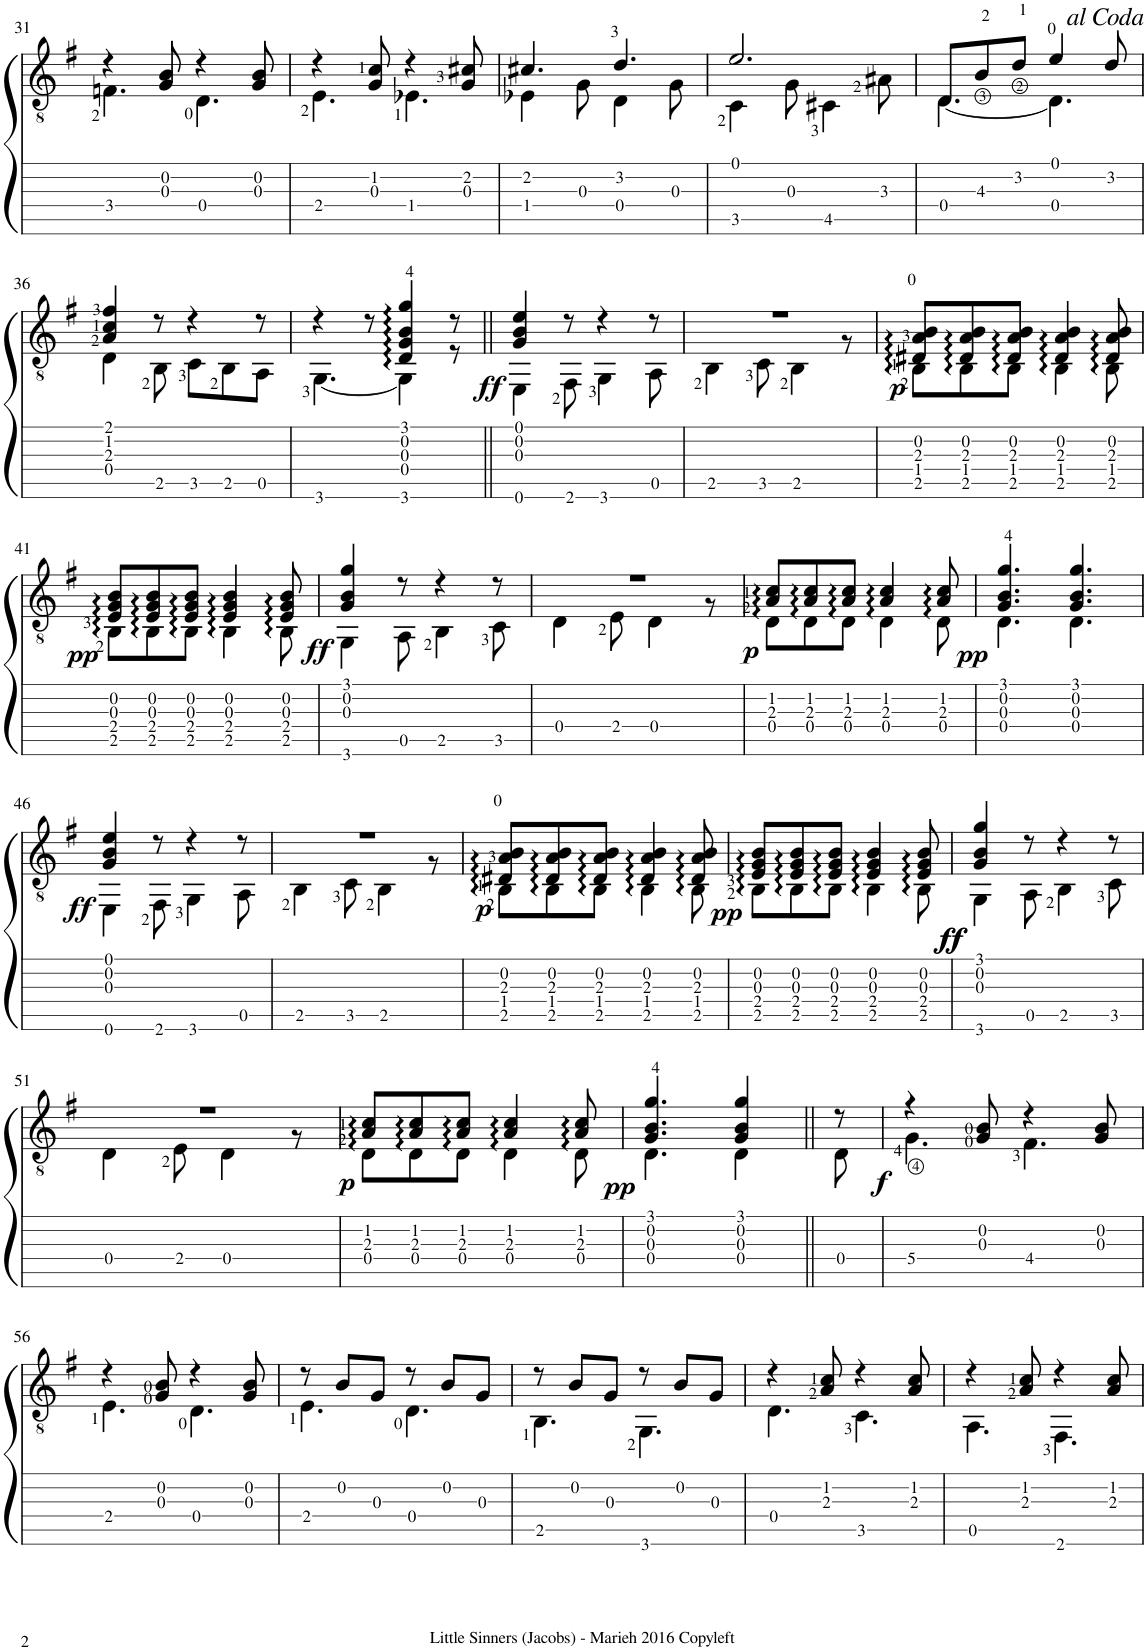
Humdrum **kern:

**kern	**kern	**dynam
*part2	*part1	*part1
*staff2	*staff1	*staff1
*I"Guitare classique [Tablature]	*I"Guitare classique	*
!!LO:PB:g=z
*	*clefGv2	*
*k[f#]	*k[f#]	*
*M6/8	*M6/8	*
=31	=31	=31
*^	*^	*
4r	4.Fn	4r	4.Fn\	.
8G 8B	.	8G/ 8B/	.	.
4r	4.D	4r	4.D\	.
8G 8B	.	8G/ 8B/	.	.
=32	=32	=32	=32	=32
4r	4.E	4r	4.E\	.
8G 8c	.	8G/ 8c/	.	.
4r	4.E-X	4r	4.E-X\	.
8G 8c#X	.	8G/ 8c#X/	.	.
=33	=33	=33	=33	=33
4.c#X	4E-X	4.c#X/	4E-X\	.
.	8G	.	8G\	.
4.d	4D	4.d/	4D\	.
.	8G	.	8G\	.
=34	=34	=34	=34	=34
2.e	4C	2.e/	4C\	.
.	8G	.	8G\	.
.	4C#X	.	4C#X\	.
.	8A#X	.	8A#X\	.
=35	=35	=35	=35	=35
8DL	[4.D	8D/L	[4.D\	.
8B	.	8B/	.	.
8dJ	.	8d/J	.	.
4e	4.D]	4e/	4.D\]	.
8d	.	8d/	.	.
!!LO:LB:g=z	!!
=36	=36	=36	=36	=36
4A 4c 4f#	4D	4A/ 4c/ 4f#/	4D\	.
8r	8BB	8r	8BB\	.
4r	8CL	4r	8C\L	.
.	8BB	.	8BB\	.
8r	8AAJ	8r	8AA\J	.
=37	=37	=37	=37	=37
4r	[4.GG	4r	[4.GG\	.
8r	.	8r	.	.
4D 4G 4B 4g	4GG]	4D/ 4G/ 4B/ 4g/	4GG\]	.
8r	8r	8r	8r	.
=38||	=38||	=38||	=38||	=38||
!	!	!	!	!LO:DY:b
4G 4B 4e	4EE	4G/ 4B/ 4e/	4EE\	ff
8r	8FF#	8r	8FF#\	.
4r	4GG	4r	4GG\	.
8r	8AA	8r	8AA\	.
=39	=39	=39	=39	=39
2.r	4BB	2.r	4BB\	.
.	8C	.	8C\	.
.	4BB	.	4BB\	.
.	8r	.	8r	.
=40	=40	=40	=40	=40
!	!	!	!	!LO:DY:b
8D#X\ 8A\ 8B\L	8BBL	8D#X/ 8A/ 8B/L	8BB\L	p
8D#\ 8A\ 8B\	8BB	8D#/ 8A/ 8B/	8BB\	.
8D#\ 8A\ 8B\J	8BBJ	8D#/ 8A/ 8B/J	8BB\J	.
4D# 4A 4B	4BB	4D#/ 4A/ 4B/	4BB\	.
8D# 8A 8B	8BB	8D#/ 8A/ 8B/	8BB\	.
!!LO:LB:g=z	!!
=41	=41	=41	=41	=41
!	!	!	!	!LO:DY:b
8E\ 8G\ 8B\L	8BBL	8E/ 8G/ 8B/L	8BB\L	pp
8E\ 8G\ 8B\	8BB	8E/ 8G/ 8B/	8BB\	.
8E\ 8G\ 8B\J	8BBJ	8E/ 8G/ 8B/J	8BB\J	.
4E 4G 4B	4BB	4E/ 4G/ 4B/	4BB\	.
8E 8G 8B	8BB	8E/ 8G/ 8B/	8BB\	.
=42	=42	=42	=42	=42
!	!	!	!	!LO:DY:b
4G 4B 4g	4GG	4G/ 4B/ 4g/	4GG\	ff
8r	8AA	8r	8AA\	.
4r	4BB	4r	4BB\	.
8r	8C	8r	8C\	.
=43	=43	=43	=43	=43
2.r	4D	2.r	4D\	.
.	8E	.	8E\	.
.	4D	.	4D\	.
.	8r	.	8r	.
=44	=44	=44	=44	=44
!	!	!	!	!LO:DY:b
8A\ 8c\L	8DL	8A/ 8c/L	8D\L	p
8A\ 8c\	8D	8A/ 8c/	8D\	.
8A\ 8c\J	8DJ	8A/ 8c/J	8D\J	.
4A 4c	4D	4A/ 4c/	4D\	.
8A 8c	8D	8A/ 8c/	8D\	.
=45	=45	=45	=45	=45
!	!	!	!	!LO:DY:b
4.G 4.B 4.g	4.D	4.G/ 4.B/ 4.g/	4.D\	pp
4.G 4.B 4.g	4.D	4.G/ 4.B/ 4.g/	4.D\	.
!!LO:LB:g=z	!!
=46	=46	=46	=46	=46
!	!	!	!	!LO:DY:b
4G 4B 4e	4EE	4G/ 4B/ 4e/	4EE\	ff
8r	8FF#	8r	8FF#\	.
4r	4GG	4r	4GG\	.
8r	8AA	8r	8AA\	.
=47	=47	=47	=47	=47
2.r	4BB	2.r	4BB\	.
.	8C	.	8C\	.
.	4BB	.	4BB\	.
.	8r	.	8r	.
=48	=48	=48	=48	=48
!	!	!	!	!LO:DY:b
8D#X\ 8A\ 8B\L	8BBL	8D#X/ 8A/ 8B/L	8BB\L	p
8D#\ 8A\ 8B\	8BB	8D#/ 8A/ 8B/	8BB\	.
8D#\ 8A\ 8B\J	8BBJ	8D#/ 8A/ 8B/J	8BB\J	.
4D# 4A 4B	4BB	4D#/ 4A/ 4B/	4BB\	.
8D# 8A 8B	8BB	8D#/ 8A/ 8B/	8BB\	.
=49	=49	=49	=49	=49
!	!	!	!	!LO:DY:b
8E\ 8G\ 8B\L	8BBL	8E/ 8G/ 8B/L	8BB\L	pp
8E\ 8G\ 8B\	8BB	8E/ 8G/ 8B/	8BB\	.
8E\ 8G\ 8B\J	8BBJ	8E/ 8G/ 8B/J	8BB\J	.
4E 4G 4B	4BB	4E/ 4G/ 4B/	4BB\	.
8E 8G 8B	8BB	8E/ 8G/ 8B/	8BB\	.
=50	=50	=50	=50	=50
!	!	!	!	!LO:DY:b
!	!	!	!	!LO:DY:n=1:b
4G 4B 4g	4GG	4G/ 4B/ 4g/	4GG\	ff ff
8r	8AA	8r	8AA\	.
4r	4BB	4r	4BB\	.
8r	8C	8r	8C\	.
!!LO:LB:g=z	!!
=51	=51	=51	=51	=51
2.r	4D	2.r	4D\	.
.	8E	.	8E\	.
.	4D	.	4D\	.
.	8r	.	8r	.
=52	=52	=52	=52	=52
!	!	!	!	!LO:DY:b
8A\ 8c\L	8DL	8A/ 8c/L	8D\L	p
8A\ 8c\	8D	8A/ 8c/	8D\	.
8A\ 8c\J	8DJ	8A/ 8c/J	8D\J	.
4A 4c	4D	4A/ 4c/	4D\	.
8A 8c	8D	8A/ 8c/	8D\	.
=53	=53	=53	=53	=53
!	!	!	!	!LO:DY:b
4.G 4.B 4.g	4.D	4.G/ 4.B/ 4.g/	4.D\	pp
4G 4B 4g	4D	4G/ 4B/ 4g/	4D\	.
=54||	=54||	=54||	=54||	=54||
8r	8D	8r	8D\	.
=55	=55	=55	=55	=55
!	!	!	!	!LO:DY:b
4r	4.G	4r	4.G<\	f
8G 8B	.	8G/ 8B/	.	.
4r	4.F#	4r	4.F#\	.
8G 8B	.	8G/ 8B/	.	.
!!LO:LB:g=z	!!
=56	=56	=56	=56	=56
4r	4.E	4r	4.E\	.
8G 8B	.	8G/ 8B/	.	.
4r	4.D	4r	4.D\	.
8G 8B	.	8G/ 8B/	.	.
=57	=57	=57	=57	=57
8r	4.E	8r	4.E\	.
8BL	.	8B/L	.	.
8GJ	.	8G/J	.	.
8r	4.D	8r	4.D\	.
8BL	.	8B/L	.	.
8GJ	.	8G/J	.	.
=58	=58	=58	=58	=58
8r	4.BB	8r	4.BB\	.
8BL	.	8B/L	.	.
8GJ	.	8G/J	.	.
8r	4.GG	8r	4.GG\	.
8BL	.	8B/L	.	.
8GJ	.	8G/J	.	.
=59	=59	=59	=59	=59
4r	4.D	4r	4.D\	.
8A 8c	.	8A/ 8c/	.	.
4r	4.C	4r	4.C\	.
8A 8c	.	8A/ 8c/	.	.
=60	=60	=60	=60	=60
4r	4.AA	4r	4.AA\	.
8A 8c	.	8A/ 8c/	.	.
4r	4.FF#	4r	4.FF#\	.
8A 8c	.	8A/ 8c/	.	.
*v	*v	*	*	*
*	*v	*v	*
=	=	=
*-	*-	*-
